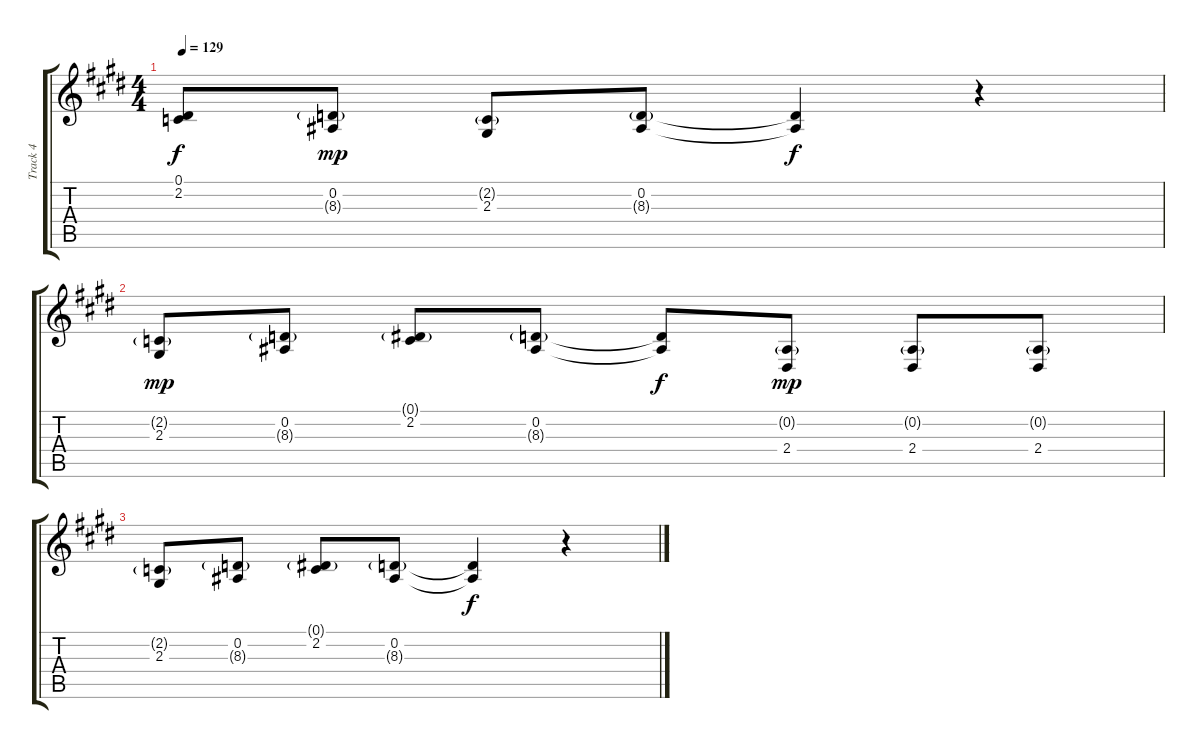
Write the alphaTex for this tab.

\track ("Track 4" "Track 4") {instrument clarinet}
\staff {score tabs}
\tuning (Eb4 Bb3 Gb3 Db3 Ab2 Eb2) {hide}
\ts (4 4)
\tempo 129
\clef g2
\ks e
(0.1{t} 2.2{t}).8{dy f} (0.2 8.3{g}).8{dy mp} (2.2{g} 2.3).8 (0.2 8.3{g}).8 (0.2{t} 8.3{t}).4{dy f} r.4 |
(2.2{g} 2.3).8{dy mp} (0.2 8.3{g}).8 (0.1{g} 2.2).8 (0.2 8.3{g}).8 (0.2{t} 8.3{t}).8{dy f} (0.2{g} 2.4).8{dy mp} (0.2{g} 2.4).8 (0.2{g} 2.4).8 |
(2.2{g} 2.3).8 (0.2 8.3{g}).8 (0.1{g} 2.2).8 (0.2 8.3{g}).8 (0.2{t} 8.3{t}).4{dy f} r.4
